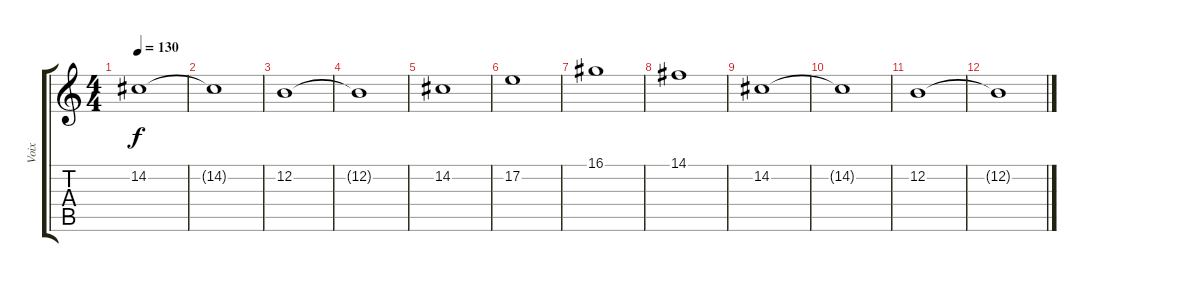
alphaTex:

\track ("Voix" "Voix") {instrument pad7halo}
\staff {score tabs}
\tuning (E4 B3 G3 D3 A2 E2) {hide}
\ts (4 4)
\tempo 130
\clef g2
\ks c
14.2.1{dy f} |
14.2{t}.1 |
12.2.1 |
12.2{t}.1 |
14.2.1{volume 8 instrument pad7halo} |
17.2.1 |
16.1.1 |
14.1.1 |
14.2.1 |
14.2{t}.1 |
12.2.1 |
12.2{t}.1
